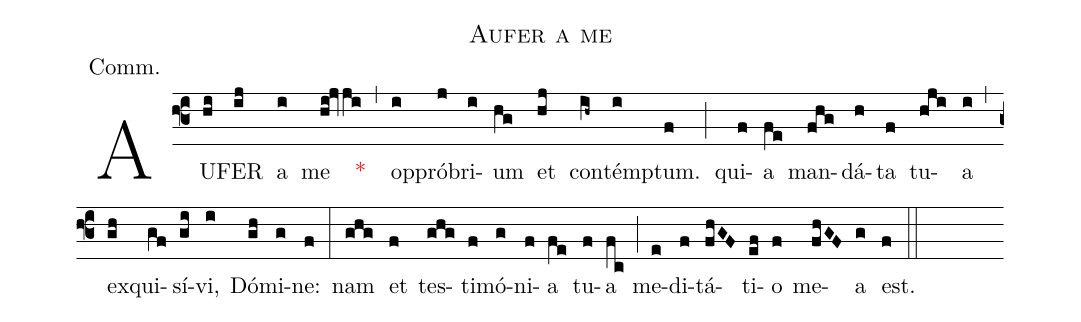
name:Aufer a me;
annotation:Comm.;
mode:II.;
office-part:Communion;
%%
(f3) AU(hi)FER(ij) a(i) me(hi!jvji) <v>\red{*}</v>(,) op(i)pró(j)bri(i)um(hg) et(hj) con(ih~)témp(i)tum.(f) (;) qui(f)a(fe) man(fhg)dá(h)ta(f) tu(hji)a(i) (,) ex(gh)qui(gf)sí(gi)vi,(i) Dó(gh)mi(g)ne:(f) (:) nam(ghg) et(f) tes(ghg)ti(f)mó(g)ni(f)a(fe) tu(f)a(fc) (;) me(e)di(f)tá(fhGF)ti(ef)o(f) me(fhGF)a(g) est.(f) (::)
